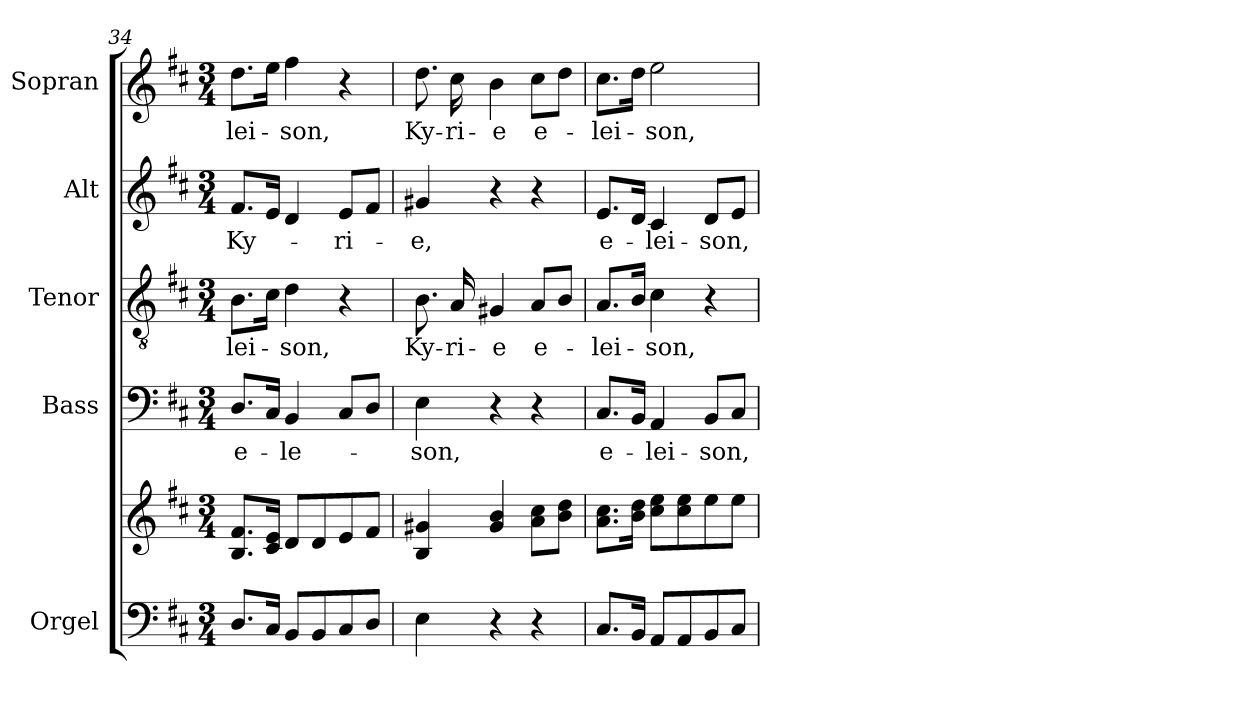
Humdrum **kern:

**kern	**kern	**kern	**text	**kern	**text	**kern	**text	**kern	**text
*part5	*part5	*part4	*part4	*part3	*part3	*part2	*part2	*part1	*part1
*staff6	*staff5	*staff4	*staff4	*staff3	*staff3	*staff2	*staff2	*staff1	*staff1
*I"Orgel	*	*I"Bass	*	*I"Tenor	*	*I"Alt	*	*I"Sopran	*
*I'Org.	*	*I'B.	*	*I'T.	*	*I'A.	*	*I'S.	*
*clefF4	*clefG2	*clefF4	*	*clefGv2	*	*clefG2	*	*clefG2	*
*k[f#c#]	*k[f#c#]	*k[f#c#]	*	*k[f#c#]	*	*k[f#c#]	*	*k[f#c#]	*
*D:	*D:	*D:	*	*D:	*	*D:	*	*D:	*
*M3/4	*M3/4	*M3/4	*	*M3/4	*	*M3/4	*	*M3/4	*
=34	=34	=34	=34	=34	=34	=34	=34	=34	=34
!	!	!	!LO:LY:b	!	!LO:LY:b	!	!LO:LY:b	!	!LO:LY:b
8.D/L	8.B/ 8.f#/L	8.D/L	e-	8.B\L	-lei-	8.f#/L	Ky-	8.dd\L	-lei-
16C#/Jk	16c#/ 16e/Jk	16C#/Jk	.	16c#\Jk	.	16e/Jk	.	16ee\Jk	.
!	!	!	!LO:LY:b	!	!LO:LY:b	!	!	!	!LO:LY:b
8BB/L	8d/L	4BB/	-le-	4d\	-son,	4d/	.	4ff#\	-son,
8BB/	8d/	.	.	.	.	.	.	.	.
!	!	!	!	!	!	!	!LO:LY:b	!	!
8C#/	8e/	8C#/L	.	4r	.	8e/L	-ri-	4r	.
8D/J	8f#/J	8D/J	.	.	.	8f#/J	.	.	.
=35	=35	=35	=35	=35	=35	=35	=35	=35	=35
!	!	!	!LO:LY:b	!	!LO:LY:b	!	!LO:LY:b	!	!LO:LY:b
4E\	4B/ 4g#X/	4E\	-son,	8.B\	Ky-	4g#X/	-e,	8.dd\	Ky-
!	!	!	!	!	!LO:LY:b	!	!	!	!LO:LY:b
.	.	.	.	16A/	-ri-	.	.	16cc#\	-ri-
!	!	!	!	!	!LO:LY:b	!	!	!	!LO:LY:b
4r	4g#/ 4b/	4r	.	4G#X/	-e	4r	.	4b\	-e
!	!	!	!	!	!LO:LY:b	!	!	!	!LO:LY:b
4r	8a\ 8cc#\L	4r	.	8A/L	e-	4r	.	8cc#\L	e-
.	8b\ 8dd\J	.	.	8B/J	.	.	.	8dd\J	.
=36	=36	=36	=36	=36	=36	=36	=36	=36	=36
!	!	!	!LO:LY:b	!	!LO:LY:b	!	!LO:LY:b	!	!LO:LY:b
8.C#/L	8.a\ 8.cc#\L	8.C#/L	e-	8.A/L	-lei-	8.e/L	e-	8.cc#\L	-lei-
16BB/Jk	16b\ 16dd\Jk	16BB/Jk	.	16B/Jk	.	16d/Jk	.	16dd\Jk	.
!	!	!	!LO:LY:b	!	!LO:LY:b	!	!LO:LY:b	!	!LO:LY:b
8AA/L	8cc#\ 8ee\L	4AA/	-lei-	4c#\	-son,	4c#/	-lei-	2ee\	-son,
8AA/	8cc#\ 8ee\	.	.	.	.	.	.	.	.
!	!	!	!LO:LY:b	!	!	!	!LO:LY:b	!	!
8BB/	8ee\	8BB/L	-son,	4r	.	8d/L	-son,	.	.
8C#/J	8ee\J	8C#/J	.	.	.	8e/J	.	.	.
=	=	=	=	=	=	=	=	=	=
*-	*-	*-	*-	*-	*-	*-	*-	*-	*-
